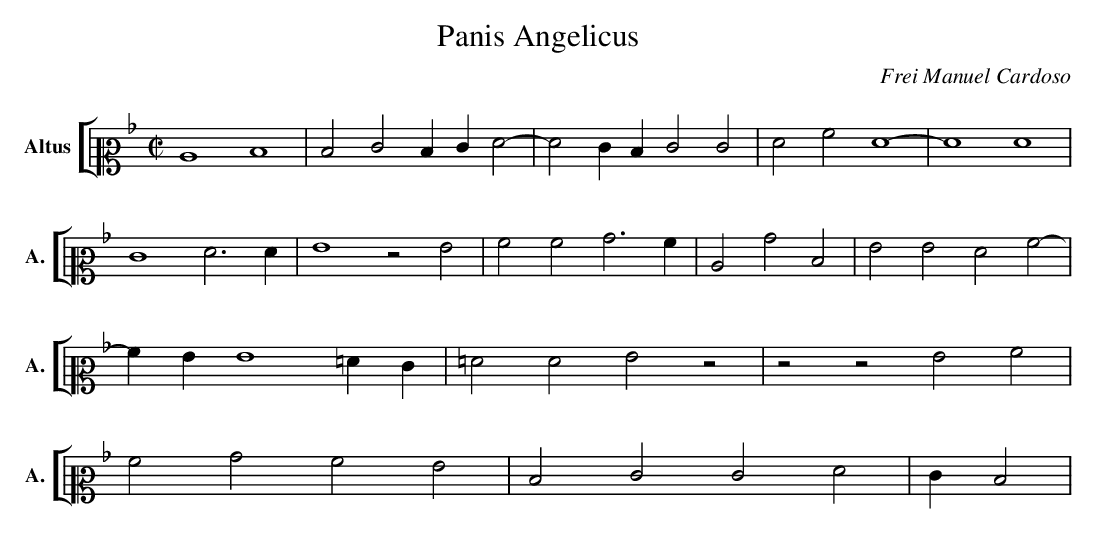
X:1
T:Panis Angelicus
C:Frei Manuel Cardoso
M:C|
L:1/4
K:F
V: 2 clef=alto name="Altus" sname="A."
%%staves [ 2 ]
[K: alto2]
[V: 2]	C4 D4 | D2 E2 DE F2- | F2 ED E2 E2  | F2 A2 F4- | F4 F4 | E4 F3 F1 | G4 z2 G2 | A2 A2 B3 A1 | \
[V: 2]  C2 B2 D2 | G2 G2 F2 A2- | A1G1 G4 =FE | =F2 F2 G2 z2 | z2 z2 G2 A2 | A2 B2 A2 G2 | D2 E2 E2 F2- |E1 D2 |\
